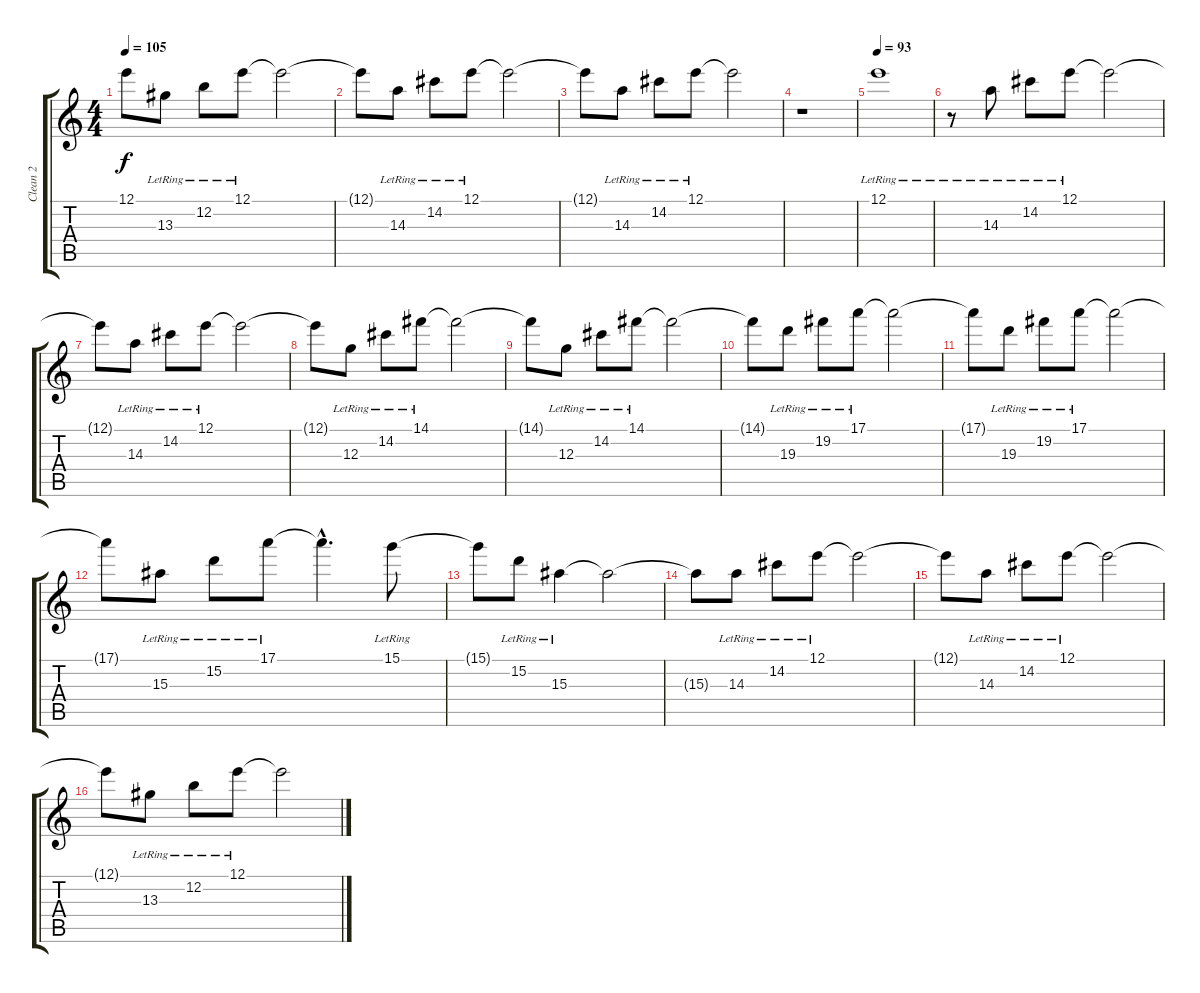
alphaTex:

\track ("Clean 2" "Clean 2") {instrument acousticguitarnylon}
\staff {score tabs}
\tuning (E4 B3 G3 D3 A2 E2) {hide}
\ts (4 4)
\tempo 105
\clef g2
\ks c
12.1{t}.8{dy f} 13.3{lr}.8 12.2{lr}.8 12.1{lr}.8 12.1{t}.2 |
12.1{t}.8 14.3{lr}.8 14.2{lr}.8 12.1{lr}.8 12.1{t}.2 |
12.1{t}.8 14.3{lr}.8 14.2{lr}.8 12.1{lr}.8 12.1{t}.2 |
r.1 |
\tempo 93
12.1{lr}.1 |
r.8 14.3{lr}.8 14.2{lr}.8 12.1{lr}.8 12.1{t}.2 |
12.1{t}.8 14.3{lr}.8 14.2{lr}.8 12.1{lr}.8 12.1{t}.2 |
12.1{t}.8 12.3{lr}.8 14.2{lr}.8 14.1{lr}.8 14.1{t}.2 |
14.1{t}.8 12.3{lr}.8 14.2{lr}.8 14.1{lr}.8 14.1{t}.2 |
14.1{t}.8 19.3{lr}.8 19.2{lr}.8 17.1{lr}.8 17.1{t}.2 |
17.1{t}.8 19.3{lr}.8 19.2{lr}.8 17.1{lr}.8 17.1{t}.2 |
17.1{t}.8 15.3{lr}.8 15.2{lr}.8 17.1{lr}.8 17.1{hac t}.4{d} 15.1{lr}.8 |
15.1{t}.8 15.2{lr}.8 15.3{lr}.4 15.3{t}.2 |
15.3{t}.8 14.3{lr}.8 14.2{lr}.8 12.1{lr}.8 12.1{t}.2 |
12.1{t}.8 14.3{lr}.8 14.2{lr}.8 12.1{lr}.8 12.1{t}.2 |
12.1{t}.8 13.3{lr}.8 12.2{lr}.8 12.1{lr}.8 12.1{t}.2
